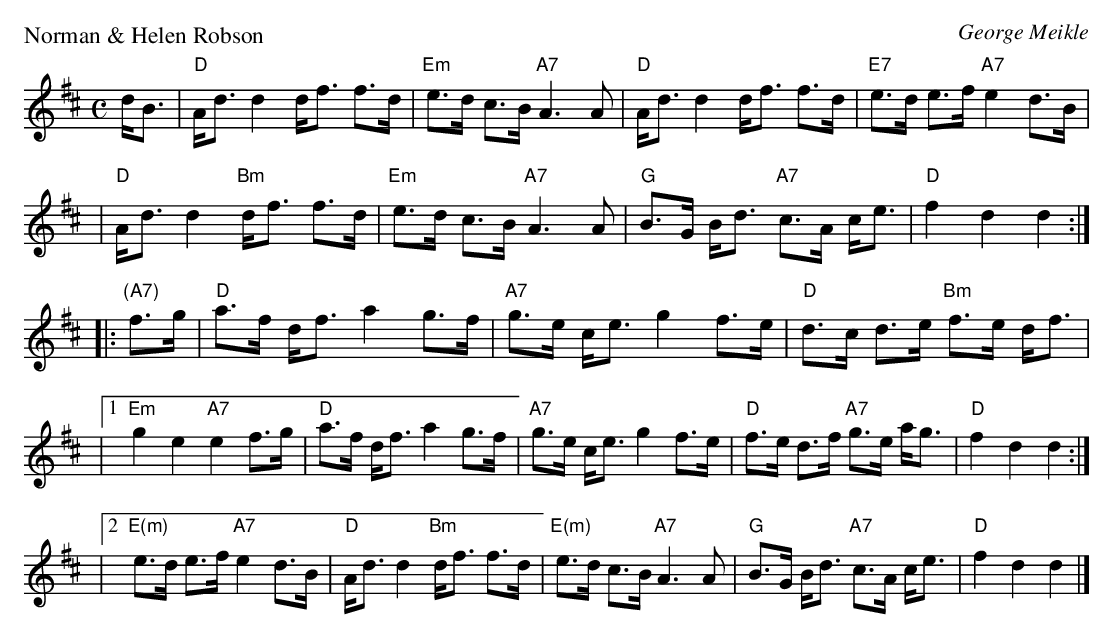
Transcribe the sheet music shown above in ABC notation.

X:1
P: Norman & Helen Robson
C: George Meikle
M: C
L: 1/8
K: D
d<B \
| "D"A<d d2 d<f f>d | "Em"e>d c>B "A7"A3 A |  "D"A<d d2 d<f f>d | "E7"e>d e>f "A7"e2 d>B |
| "D"A<d d2 "Bm"d<f f>d | "Em"e>d c>B "A7"A3 A |  "G"B>G B<d "A7"c>A c<e | "D"f2 d2 d2 :|
|: "(A7)"f>g \
| "D"a>f d<f a2 g>f | "A7"g>e c<e g2 f>e | "D"d>c d>e "Bm"f>e d<f |
|1 "Em"g2 e2 "A7"e2 f>g | "D"a>f d<f a2 g>f | "A7"g>e c<e g2 f>e | "D"f>e d>f "A7"g>e a<g | "D"f2 d2 d2 :|
|2 "E(m)"e>d e>f "A7"e2 d>B | "D"A<d d2 "Bm"d<f f>d | "E(m)"e>d c>B "A7"A3 A |  "G"B>G B<d "A7"c>A c<e | "D"f2 d2 d2 |]
